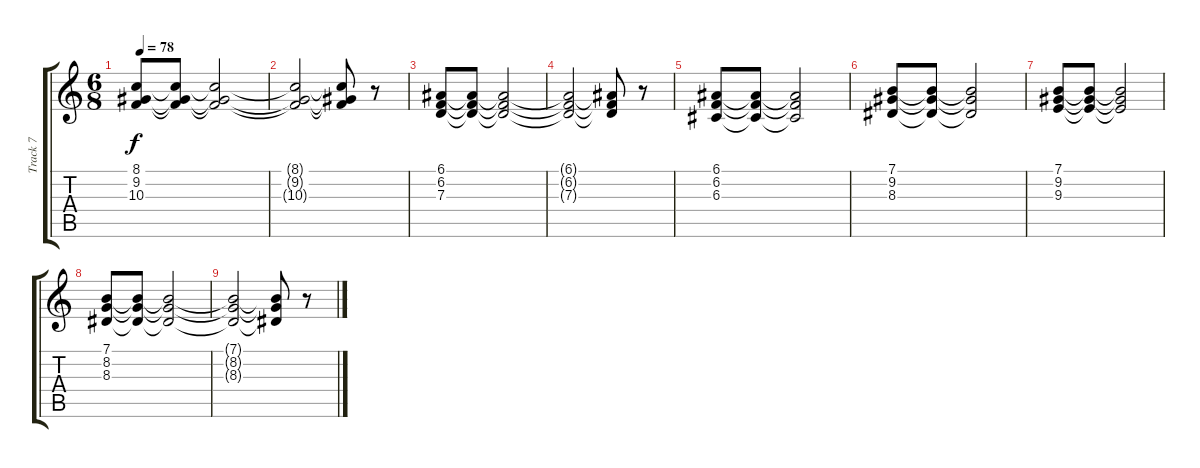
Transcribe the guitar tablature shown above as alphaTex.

\track ("Track 7" "Track 7") {instrument pad4choir}
\staff {score tabs}
\tuning (E4 B3 G3 D3 A2 E2) {hide}
\ts (6 8)
\tempo 78
\clef g2
\ks c
(8.1 9.2 10.3).8{dy f volume 8} (8.1{t} 9.2{t} 10.3{t}).8{volume 1} (8.1{t} 9.2{t} 10.3{t}).2 |
(8.1{t} 9.2{t} 10.3{t}).2 (8.1{t} 9.2{t} 10.3{t}).8 r.8 |
(6.1 6.2 7.3).8{volume 8} (6.1{t} 6.2{t} 7.3{t}).8{volume 1} (6.1{t} 6.2{t} 7.3{t}).2 |
(6.1{t} 6.2{t} 7.3{t}).2 (6.1{t} 6.2{t} 7.3{t}).8 r.8 |
(6.1 6.2 6.3).8{volume 8} (6.1{t} 6.2{t} 6.3{t}).8{volume 2} (6.1{t} 6.2{t} 6.3{t}).2 |
(7.1 9.2 8.3).8{volume 8} (7.1{t} 9.2{t} 8.3{t}).8{volume 2} (7.1{t} 9.2{t} 8.3{t}).2 |
(7.1 9.2 9.3).8{volume 8} (7.1{t} 9.2{t} 9.3{t}).8{volume 2} (7.1{t} 9.2{t} 9.3{t}).2 |
(7.1 8.2 8.3).8{volume 8} (7.1{t} 8.2{t} 8.3{t}).8{volume 1} (7.1{t} 8.2{t} 8.3{t}).2 |
(7.1{t} 8.2{t} 8.3{t}).2 (7.1{t} 8.2{t} 8.3{t}).8 r.8
